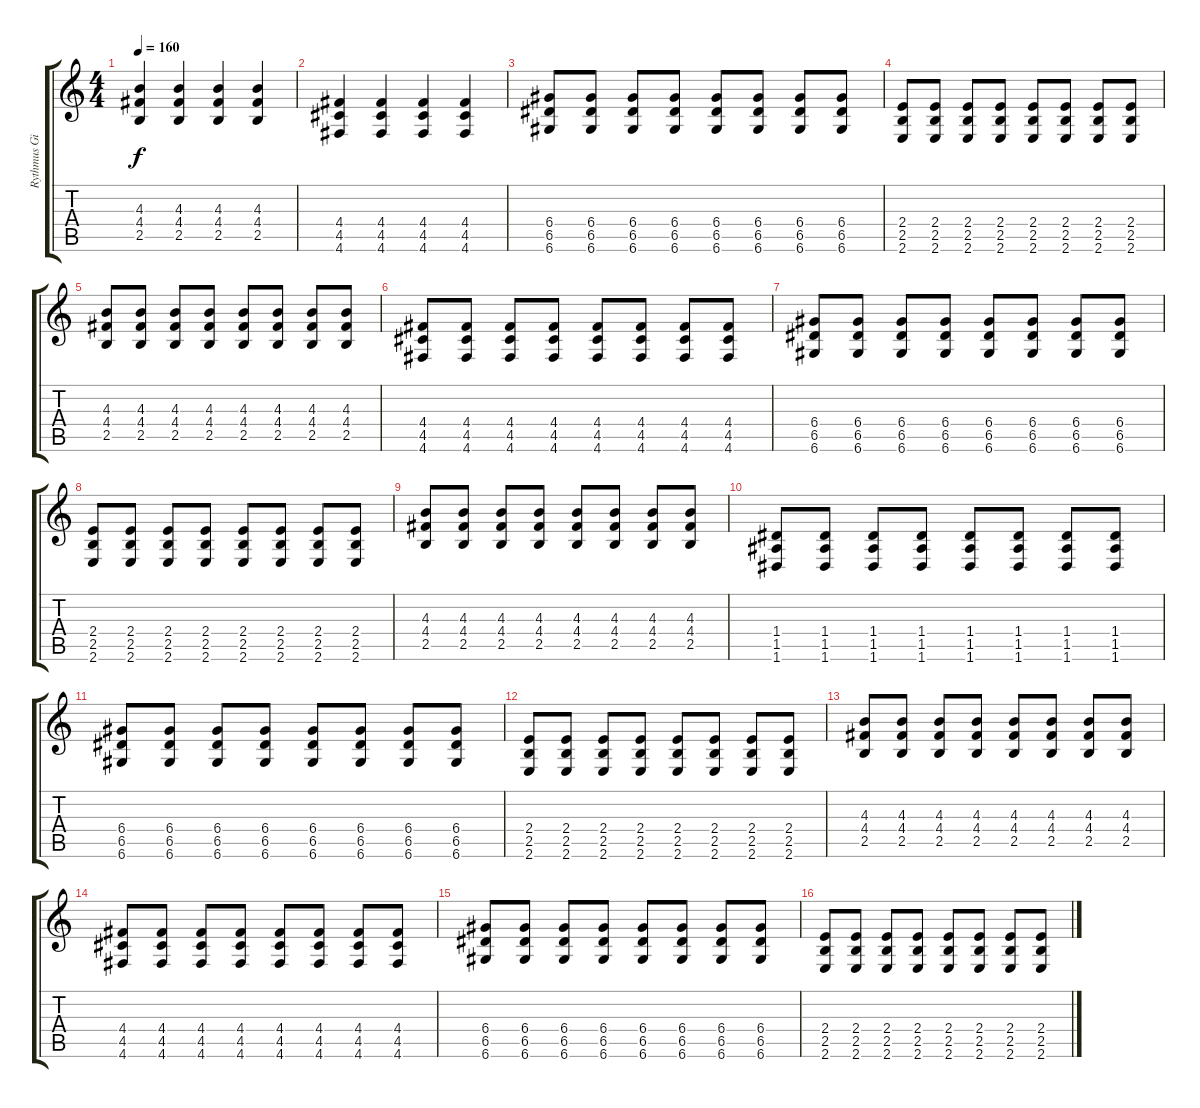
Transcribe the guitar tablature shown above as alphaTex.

\track ("Rythmus Gitarre" "Rythmus Gi") {instrument acousticguitarsteel}
\staff {score tabs}
\tuning (E4 B3 G3 D3 A2 D2) {hide}
\ts (4 4)
\tempo 160
\clef g2
\ks c
(4.3 4.4 2.5).4{dy f} (4.3 4.4 2.5).4 (4.3 4.4 2.5).4 (4.3 4.4 2.5).4 |
(4.4 4.5 4.6).4 (4.4 4.5 4.6).4 (4.4 4.5 4.6).4 (4.4 4.5 4.6).4 |
(6.4 6.5 6.6).8 (6.4 6.5 6.6).8 (6.4 6.5 6.6).8 (6.4 6.5 6.6).8 (6.4 6.5 6.6).8 (6.4 6.5 6.6).8 (6.4 6.5 6.6).8 (6.4 6.5 6.6).8 |
(2.4 2.5 2.6).8 (2.4 2.5 2.6).8 (2.4 2.5 2.6).8 (2.4 2.5 2.6).8 (2.4 2.5 2.6).8 (2.4 2.5 2.6).8 (2.4 2.5 2.6).8 (2.4 2.5 2.6).8 |
(4.3 4.4 2.5).8 (4.3 4.4 2.5).8 (4.3 4.4 2.5).8 (4.3 4.4 2.5).8 (4.3 4.4 2.5).8 (4.3 4.4 2.5).8 (4.3 4.4 2.5).8 (4.3 4.4 2.5).8 |
(4.4 4.5 4.6).8 (4.4 4.5 4.6).8 (4.4 4.5 4.6).8 (4.4 4.5 4.6).8 (4.4 4.5 4.6).8 (4.4 4.5 4.6).8 (4.4 4.5 4.6).8 (4.4 4.5 4.6).8 |
(6.4 6.5 6.6).8 (6.4 6.5 6.6).8 (6.4 6.5 6.6).8 (6.4 6.5 6.6).8 (6.4 6.5 6.6).8 (6.4 6.5 6.6).8 (6.4 6.5 6.6).8 (6.4 6.5 6.6).8 |
(2.4 2.5 2.6).8 (2.4 2.5 2.6).8 (2.4 2.5 2.6).8 (2.4 2.5 2.6).8 (2.4 2.5 2.6).8 (2.4 2.5 2.6).8 (2.4 2.5 2.6).8 (2.4 2.5 2.6).8 |
(4.3 4.4 2.5).8 (4.3 4.4 2.5).8 (4.3 4.4 2.5).8 (4.3 4.4 2.5).8 (4.3 4.4 2.5).8 (4.3 4.4 2.5).8 (4.3 4.4 2.5).8 (4.3 4.4 2.5).8 |
(1.4 1.5 1.6).8 (1.4 1.5 1.6).8 (1.4 1.5 1.6).8 (1.4 1.5 1.6).8 (1.4 1.5 1.6).8 (1.4 1.5 1.6).8 (1.4 1.5 1.6).8 (1.4 1.5 1.6).8 |
(6.4 6.5 6.6).8 (6.4 6.5 6.6).8 (6.4 6.5 6.6).8 (6.4 6.5 6.6).8 (6.4 6.5 6.6).8 (6.4 6.5 6.6).8 (6.4 6.5 6.6).8 (6.4 6.5 6.6).8 |
(2.4 2.5 2.6).8 (2.4 2.5 2.6).8 (2.4 2.5 2.6).8 (2.4 2.5 2.6).8 (2.4 2.5 2.6).8 (2.4 2.5 2.6).8 (2.4 2.5 2.6).8 (2.4 2.5 2.6).8 |
(4.3 4.4 2.5).8 (4.3 4.4 2.5).8 (4.3 4.4 2.5).8 (4.3 4.4 2.5).8 (4.3 4.4 2.5).8 (4.3 4.4 2.5).8 (4.3 4.4 2.5).8 (4.3 4.4 2.5).8 |
(4.4 4.5 4.6).8 (4.4 4.5 4.6).8 (4.4 4.5 4.6).8 (4.4 4.5 4.6).8 (4.4 4.5 4.6).8 (4.4 4.5 4.6).8 (4.4 4.5 4.6).8 (4.4 4.5 4.6).8 |
(6.4 6.5 6.6).8 (6.4 6.5 6.6).8 (6.4 6.5 6.6).8 (6.4 6.5 6.6).8 (6.4 6.5 6.6).8 (6.4 6.5 6.6).8 (6.4 6.5 6.6).8 (6.4 6.5 6.6).8 |
(2.4 2.5 2.6).8 (2.4 2.5 2.6).8 (2.4 2.5 2.6).8 (2.4 2.5 2.6).8 (2.4 2.5 2.6).8 (2.4 2.5 2.6).8 (2.4 2.5 2.6).8 (2.4 2.5 2.6).8
